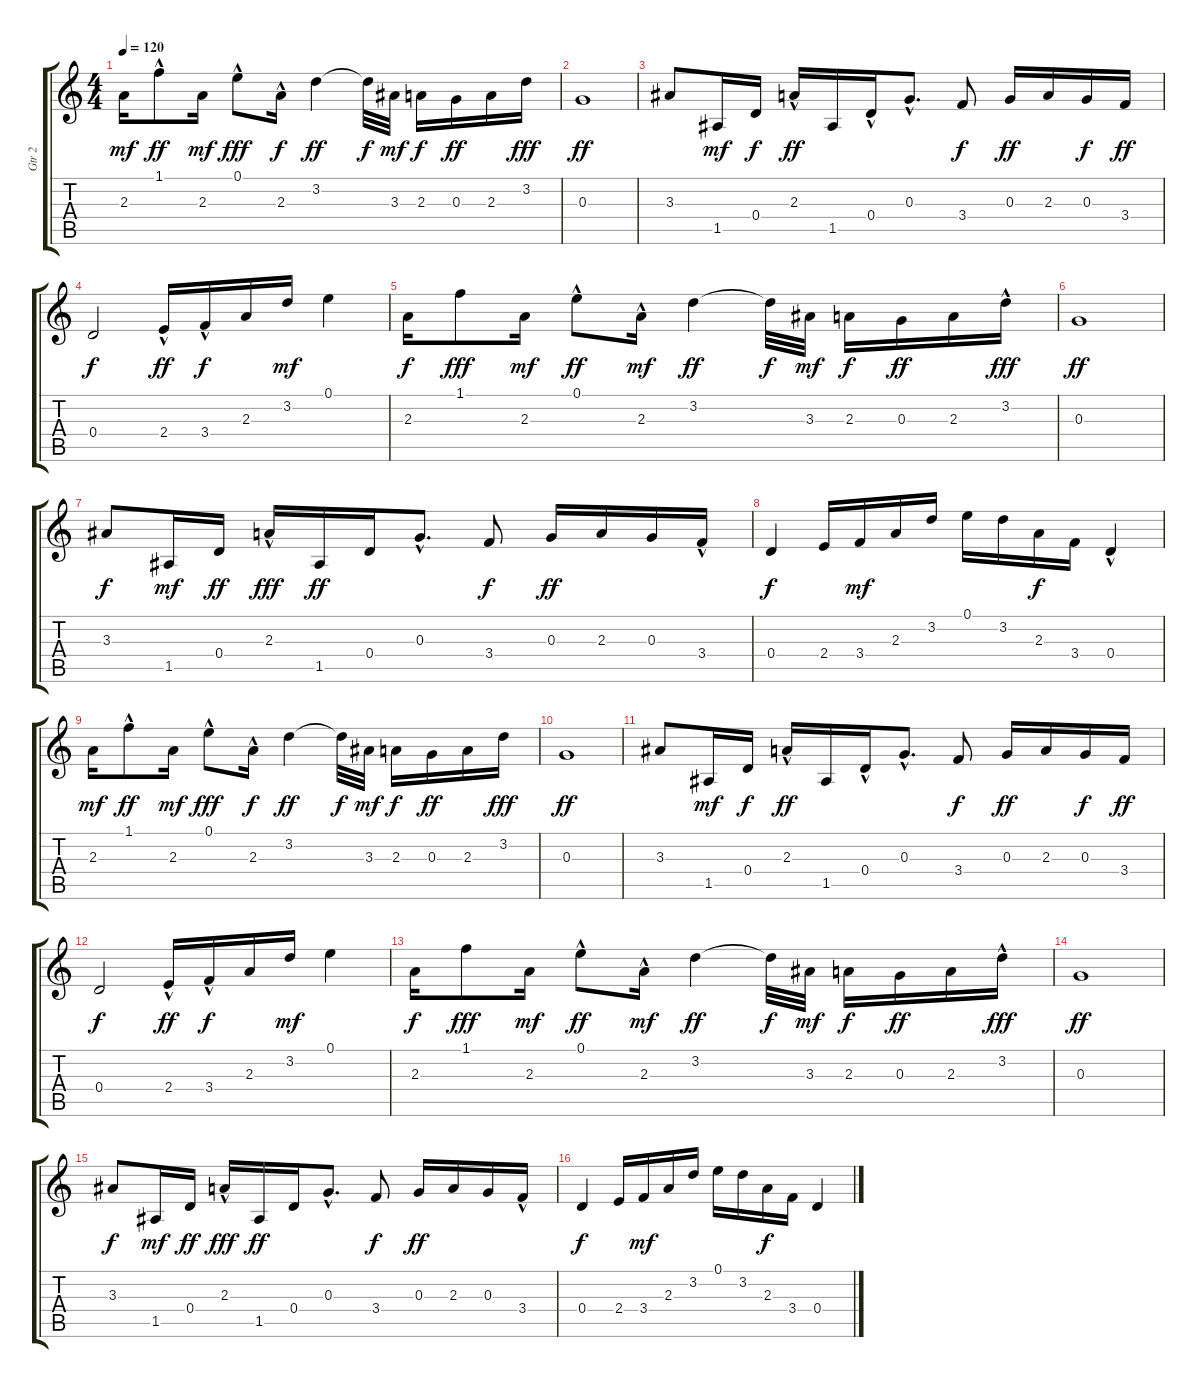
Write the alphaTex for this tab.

\track ("Gtr 2" "Gtr 2") {instrument acousticguitarsteel}
\staff {score tabs}
\tuning (E4 B3 G3 D3 A2 E2) {hide}
\ts (4 4)
\tempo 120
\clef g2
\ks c
2.3.16{dy mf instrument acousticguitarsteel} 1.1{hac}.8{dy ff} 2.3.16{dy mf} 0.1{hac}.8{dy fff} 2.3{hac}.16{dy f} 3.2.4{dy ff} 3.2{t}.32{dy f} 3.3.32{dy mf} 2.3.16{dy f} 0.3.16{dy ff} 2.3.16 3.2.16{dy fff} |
0.3.1{dy ff} |
3.3.8 1.5.16{dy mf} 0.4.16{dy f} 2.3{hac}.16{dy ff} 1.5.16 0.4{hac}.16 0.3{hac}.8{d} 3.4.8{dy f} 0.3.16{dy ff} 2.3.16 0.3.16{dy f} 3.4.16{dy ff} |
0.4.2{dy f} 2.4{hac}.16{dy ff} 3.4{hac}.16{dy f} 2.3.16 3.2.16{dy mf} 0.1.4 |
2.3.16{dy f} 1.1.8{dy fff} 2.3.16{dy mf} 0.1{hac}.8{dy ff} 2.3{hac}.16{dy mf} 3.2.4{dy ff} 3.2{t}.32{dy f} 3.3.32{dy mf} 2.3.16{dy f} 0.3.16{dy ff} 2.3.16 3.2{hac}.16{dy fff} |
0.3.1{dy ff} |
3.3.8{dy f} 1.5.16{dy mf} 0.4.16{dy ff} 2.3{hac}.16{dy fff} 1.5.16{dy ff} 0.4.16 0.3{hac}.8{d} 3.4.8{dy f} 0.3.16{dy ff} 2.3.16 0.3.16 3.4{hac}.16 |
0.4.4{dy f} 2.4.16 3.4.16{dy mf} 2.3.16 3.2.16 0.1.16 3.2.16 2.3.16{dy f} 3.4.16 0.4{hac}.4 |
2.3.16{dy mf} 1.1{hac}.8{dy ff} 2.3.16{dy mf} 0.1{hac}.8{dy fff} 2.3{hac}.16{dy f} 3.2.4{dy ff} 3.2{t}.32{dy f} 3.3.32{dy mf} 2.3.16{dy f} 0.3.16{dy ff} 2.3.16 3.2.16{dy fff} |
0.3.1{dy ff} |
3.3.8 1.5.16{dy mf} 0.4.16{dy f} 2.3{hac}.16{dy ff} 1.5.16 0.4{hac}.16 0.3{hac}.8{d} 3.4.8{dy f} 0.3.16{dy ff} 2.3.16 0.3.16{dy f} 3.4.16{dy ff} |
0.4.2{dy f} 2.4{hac}.16{dy ff} 3.4{hac}.16{dy f} 2.3.16 3.2.16{dy mf} 0.1.4 |
2.3.16{dy f} 1.1.8{dy fff} 2.3.16{dy mf} 0.1{hac}.8{dy ff} 2.3{hac}.16{dy mf} 3.2.4{dy ff} 3.2{t}.32{dy f} 3.3.32{dy mf} 2.3.16{dy f} 0.3.16{dy ff} 2.3.16 3.2{hac}.16{dy fff} |
0.3.1{dy ff} |
3.3.8{dy f} 1.5.16{dy mf} 0.4.16{dy ff} 2.3{hac}.16{dy fff} 1.5.16{dy ff} 0.4.16 0.3{hac}.8{d} 3.4.8{dy f} 0.3.16{dy ff} 2.3.16 0.3.16 3.4{hac}.16 |
0.4.4{dy f} 2.4.16 3.4.16{dy mf} 2.3.16 3.2.16 0.1.16 3.2.16 2.3.16{dy f} 3.4.16 0.4.4
